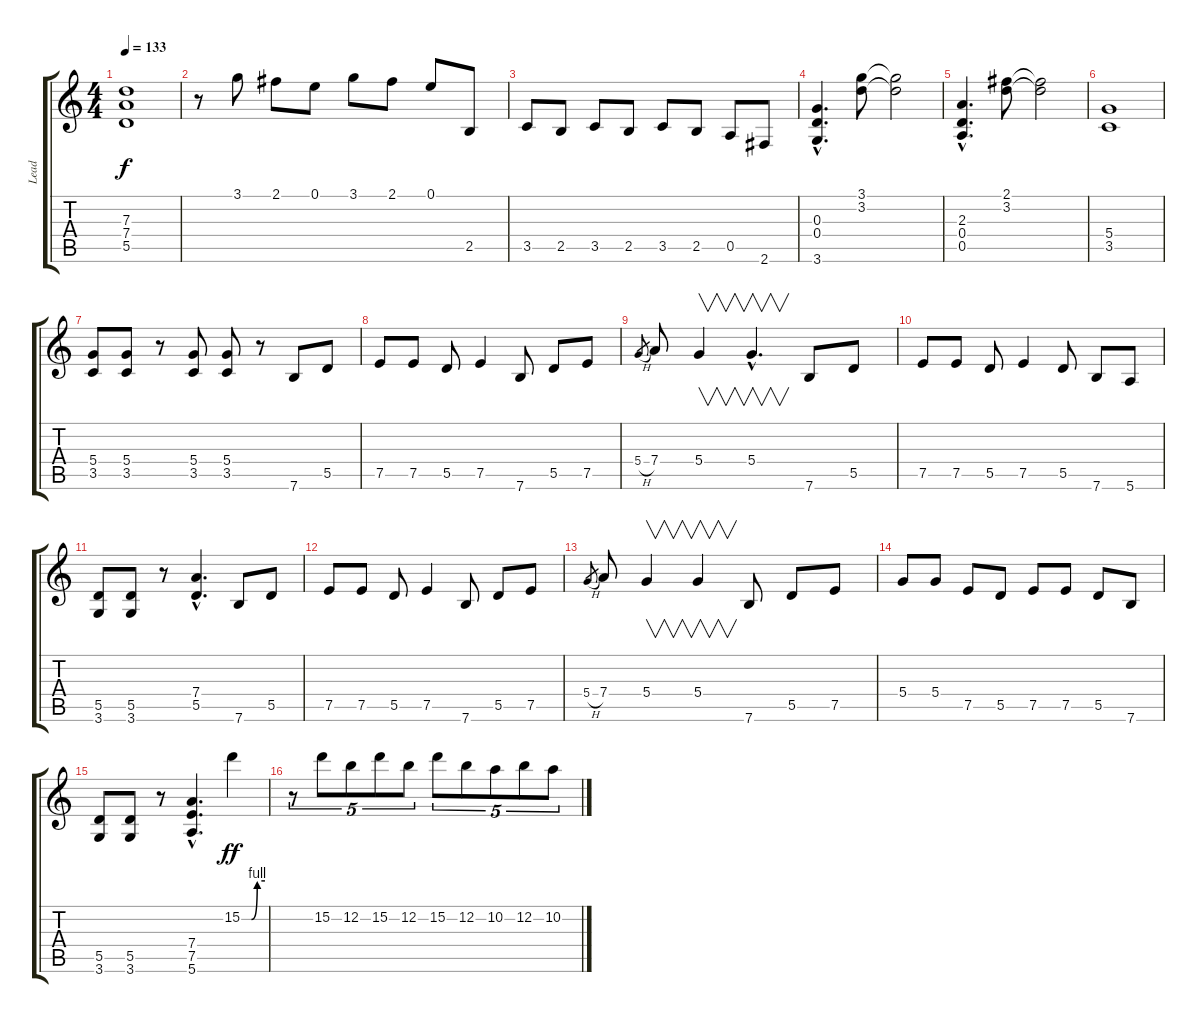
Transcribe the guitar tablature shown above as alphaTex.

\track ("Lead" "Lead") {instrument overdrivenguitar}
\staff {score tabs}
\tuning (E4 B3 G3 D3 A2 E2) {hide}
\ts (4 4)
\tempo 133
\clef g2
\ks c
(7.3 7.4 5.5).1{dy f} |
r.8 3.1.8 2.1.8 0.1.8 3.1.8 2.1.8 0.1.8 2.5.8 |
3.5.8 2.5.8 3.5.8 2.5.8 3.5.8 2.5.8 0.5.8 2.6.8 |
(0.3{hac} 0.4{hac} 3.6{hac}).4{d} (3.1 3.2).8 (3.1{t} 3.2{t}).2 |
(2.3{hac} 0.4{hac} 0.5{hac}).4{d} (2.1 3.2).8 (2.1{t} 3.2{t}).2 |
(5.4 3.5).1 |
(5.4 3.5).8 (5.4 3.5).8 r.8 (5.4 3.5).8 (5.4 3.5).8 r.8 7.6.8 5.5.8 |
7.5.8 7.5.8 5.5.8 7.5.4 7.6.8 5.5.8 7.5.8 |
5.4{h}.8{gr} 7.4.8 5.4.4{v} 5.4{hac}.4{v d} 7.6.8 5.5.8 |
7.5.8 7.5.8 5.5.8 7.5.4 5.5.8 7.6.8 5.6.8 |
(5.5 3.6).8 (5.5 3.6).8 r.8 (7.4{hac} 5.5{hac}).4{d} 7.6.8 5.5.8 |
7.5.8 7.5.8 5.5.8 7.5.4 7.6.8 5.5.8 7.5.8 |
5.4{h}.8{gr} 7.4.8 5.4.4{v} 5.4.4{v} 7.6.8 5.5.8 7.5.8 |
5.4.8 5.4.8 7.5.8 5.5.8 7.5.8 7.5.8 5.5.8 7.6.8 |
(5.5 3.6).8 (5.5 3.6).8 r.8 (7.4{hac} 7.5{hac} 5.6{hac}).4{d} 15.2{be (custom 0 0 25 0 40 4 60 4)}.4{dy ff} |
r.8{tu (5 4)} 15.2.8{tu (5 4)} 12.2.8{tu (5 4)} 15.2.8{tu (5 4)} 12.2.8{tu (5 4)} 15.2.8{tu (5 4)} 12.2.8{tu (5 4)} 10.2.8{tu (5 4)} 12.2.8{tu (5 4)} 10.2.8{tu (5 4)}
